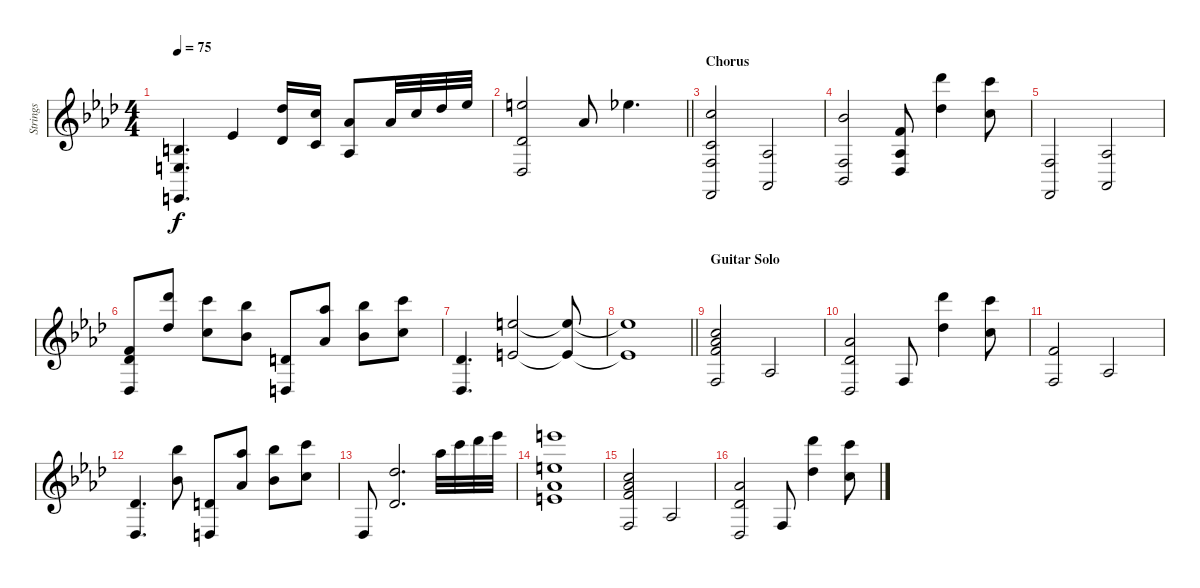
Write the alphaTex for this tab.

\track ("Strings" "Strings") {instrument stringensemble1}
\staff {score}
\tuning (E4 B3 G3 D3 A2 E2) {hide}
\ts (4 4)
\tempo 75
\clef g2
\ks fminor
(0.2 7.5 0.6).4{d dy f} 8.3.4 (9.1 11.4).16 (8.1 10.4).16 (9.2 11.5).8 9.2.32 8.1.32 9.1.32 11.1.32 |
\barLineRight lightlight
(12.1 11.4 9.6).2 9.2.8 11.1.4{d} |
\section ("" "Chorus")
(8.1 5.3 8.5 1.6).2 (6.4 4.6).2 |
(6.1 8.5 6.6).2 (6.2 6.4 4.5).8 (21.1 18.3).4 (20.1 22.4).8 |
(3.4 1.6).2 (6.4 4.6).2 |
(6.2 6.3 4.5).8 (21.1 18.3).8 (20.1 22.4).8 (18.1 20.4).8 (0.4 17.5).8 (16.1 18.4).8 (18.1 20.4).8 (20.1 22.4).8 |
(11.4 9.6).4{d} (12.1 14.4).2 (12.1{t} 14.4{t}).8 |
\barLineRight lightlight
(12.1{t} 14.4{t}).1 |
\section ("" "Guitar Solo")
(8.1 9.2 10.3 8.5).2 6.4.2 |
(4.1 6.3 4.5).2 3.4.8 (21.1 18.3).4 (20.1 22.4).8 |
(15.4 13.6).2 16.6.2 |
(11.4 9.6).4{d} (18.1 15.3).8 (0.4 17.5).8 (16.1 18.4).8 (18.1 20.4).8 (20.1 22.4).8 |
9.6.8 (9.1 11.4).2{d} 16.1.32 20.1.32 21.1.32 23.1.32 |
(24.1 21.3 23.5 24.6).1 |
(13.2 13.3 15.4 13.6).2 16.6.2 |
(9.2 11.4 9.6).2 8.5.8 (21.1 18.3).4 (20.1 22.4).8
